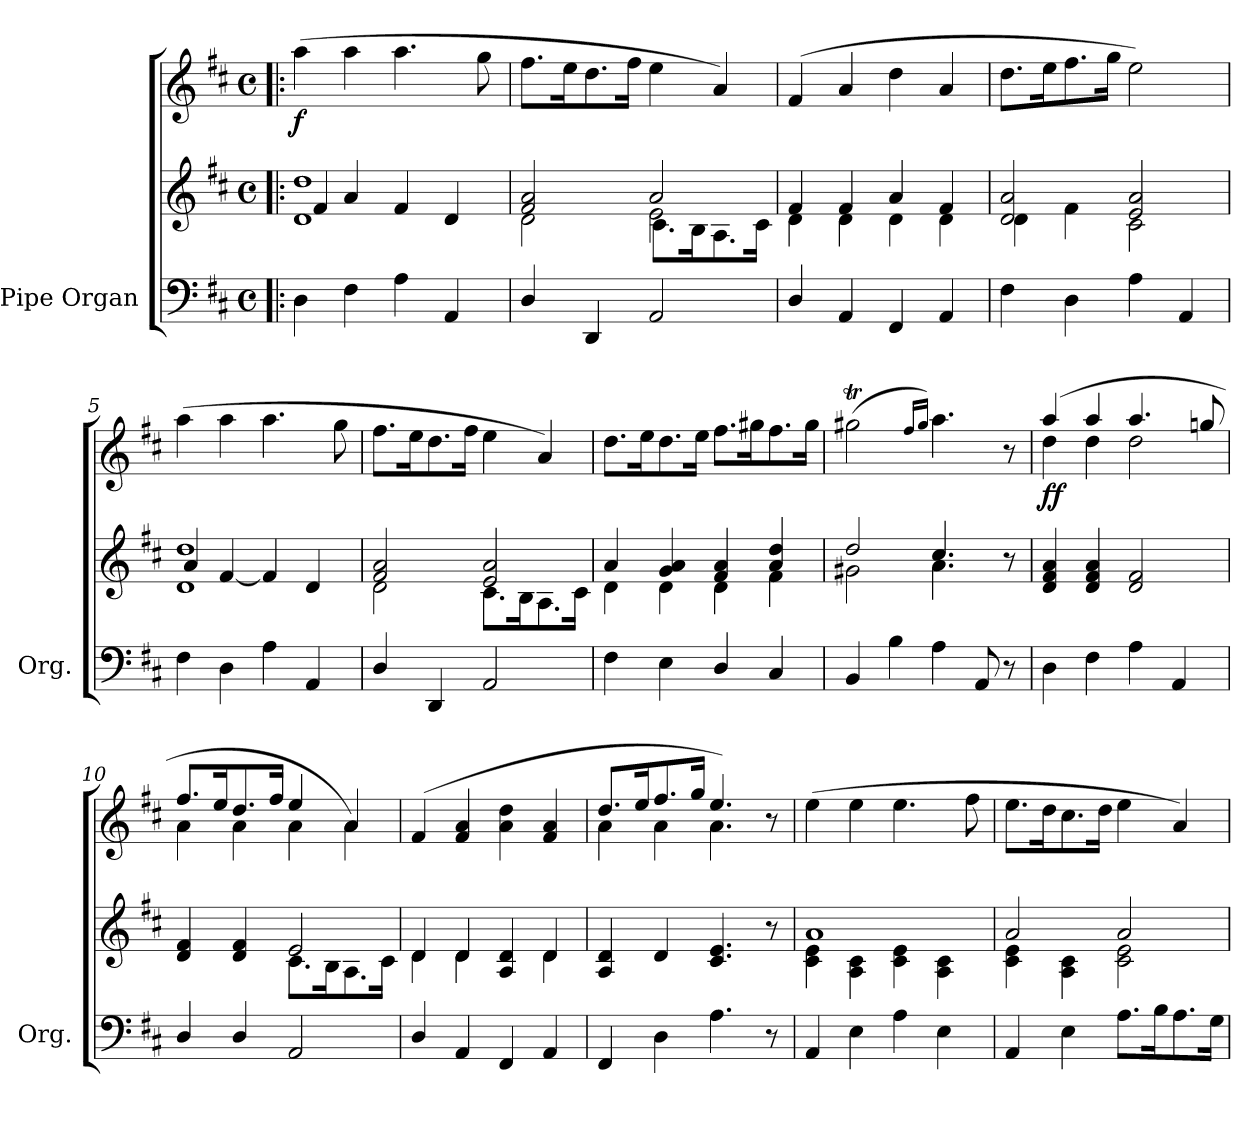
**kern	**kern	**kern	**dynam
*part1	*part1	*part1	*part1
*staff3	*staff2	*staff1	*staff1/2/3
*I"Pipe Organ	*	*	*
*I'Org.	*	*	*
*clefF4	*clefG2	*clefG2	*
*k[f#c#]	*k[f#c#]	*k[f#c#]	*
*M4/4	*M4/4	*M4/4	*
*met(c)	*met(c)	*met(c)	*
*MM90	*MM90	*MM90	*
=1!|:	=1!|:	=1!|:	=1!|:
*	*^	*	*
!	!	!	!	!LO:DY:b
4D\	1d 1dd	4f#/	(>4aa\	f
4F#\	.	4a/	4aa\	.
4A\	.	4f#/	4.aa\	.
4AA/	.	4d/	.	.
.	.	.	8gg\	.
=2	=2	=2	=2	=2
*	*	*^	*	*
4D/	2f#/ 2a/	2d\	2ryy	8.ff#\L	.
.	.	.	.	16ee\K	.
4DD/	.	.	.	8.dd\	.
.	.	.	.	16ff#\Jk	.
2AA/	2a/	2e\	8.c#\L	4ee\	.
.	.	.	16B\K	.	.
.	.	.	8.A\	4a/)	.
.	.	.	16c#\Jk	.	.
*	*	*v	*v	*	*
=3	=3	=3	=3	=3
4D/	4f#/	4d\	(>4f#/	.
4AA/	4f#/	4d\	4a/	.
4FF#/	4a/	4d\	4dd\	.
4AA/	4f#/	4d\	4a/	.
!!LO:LB:g=z
=4	=4	=4	=4	=4
4F#\	2d/ 2a/	4d\	8.dd\L	.
.	.	.	16ee\K	.
4D\	.	4f#\	8.ff#\	.
.	.	.	16gg\Jk	.
4A\	2e/ 2a/	2c#\	2ee\)	.
4AA/	.	.	.	.
=5	=5	=5	=5	=5
4F#\	1d 1dd	4a/	(>4aa\	.
4D\	.	[4f#/	4aa\	.
4A\	.	4f#/]	4.aa\	.
4AA/	.	4d/	.	.
.	.	.	8gg\	.
=6	=6	=6	=6	=6
4D/	2f#/ 2a/	2d\	8.ff#\L	.
.	.	.	16ee\K	.
4DD/	.	.	8.dd\	.
.	.	.	16ff#\Jk	.
2AA/	2e/ 2a/	8.c#\L	4ee\	.
.	.	16B\K	.	.
.	.	8.A\	4a/)	.
.	.	16c#\Jk	.	.
=7	=7	=7	=7	=7
4F#\	4a/	4d\	8.dd\L	.
.	.	.	16ee\K	.
4E\	4g/ 4a/	4d\	8.dd\	.
.	.	.	16ee\Jk	.
4D/	4f#/ 4a/	4d\	8.ff#\L	.
.	.	.	16gg#X\K	.
4C#/	4a/ 4dd/	4f#\	8.ff#\	.
.	.	.	16gg#\Jk	.
!!LO:LB:g=z
=8	=8	=8	=8	=8
4BB/	2dd/	2g#X\	(>2gg#Xt\	.
4B\	.	.	.	.
.	.	.	16qff#/LL	.
.	.	.	16qgg#/JJ)	.
4A\	4.cc#/	4.a\	4.aa\	.
8AA/	.	.	.	.
8r	8r	8ryy	8r	.
=9	=9	=9	=9	=9
*	*	*	*^	*
!	!	!	!	!	!LO:DY:b
*	*v	*v	*	*	*
4D\	4d/ 4f#/ 4a/	(>4aa/	4dd\	ff
4F#\	4d/ 4f#/ 4a/	4aa/	4dd\	.
4A\	2d/ 2f#/	4.aa/	2dd\	.
4AA/	.	.	.	.
.	.	8ggn/	.	.
=10	=10	=10	=10	=10
*	*^	*	*	*
4D/	4d/ 4f#/	2ryy	8.ff#/L	4a\	.
.	.	.	16ee/K	.	.
4D/	4d/ 4f#/	.	8.dd/	4a\	.
.	.	.	16ff#/Jk	.	.
2AA/	2e/	8.c#\L	4ee/	4a\	.
.	.	16B\K	.	.	.
.	.	8.A\	4a/	4a\)	.
.	.	16c#\Jk	.	.	.
*	*	*	*v	*v	*
=11	=11	=11	=11	=11
4D/	4d\	4d/	(>4f#/	.
4AA/	4d\	4d/	4f#/ 4a/	.
4FF#/	4ryy	4A/ 4d/	4a\ 4dd\	.
4AA/	4d\	4d/	4f#/ 4a/	.
*	*v	*v	*	*
!!LO:LB:g=z
=12	=12	=12	=12
*	*	*^	*
4FF#/	4A/ 4d/	8.dd/L	4a\	.
.	.	16ee/K	.	.
4D\	4d/	8.ff#/	4a\	.
.	.	16gg/Jk	.	.
4.A\	4.c#/ 4.e/	4.ee/)	4.a\	.
8r	8r	8r	8ryy	.
=13	=13	=13	=13	=13
*	*^	*	*	*
!	!	!	!	!	!LO:DY:b=2
!	!	!	!	!	!LO:DY:n=1:b
*	*	*	*v	*v	*
4AA/	1a	4c#\ 4e\	(>4ee\	mf f
4E\	.	4A\ 4c#\	4ee\	.
4A\	.	4c#\ 4e\	4.ee\	.
4E\	.	4A\ 4c#\	.	.
.	.	.	8ff#\	.
=14	=14	=14	=14	=14
4AA/	2a/	4c#\ 4e\	8.ee\L	.
.	.	.	16dd\K	.
4E\	.	4A\ 4c#\	8.cc#\	.
.	.	.	16dd\Jk	.
8.A\L	2a/	2c#\ 2e\	4ee\	.
16B\K	.	.	.	.
8.A\	.	.	4a/)	.
16G\Jk	.	.	.	.
*	*v	*v	*	*
=	=	=	=
*-	*-	*-	*-
